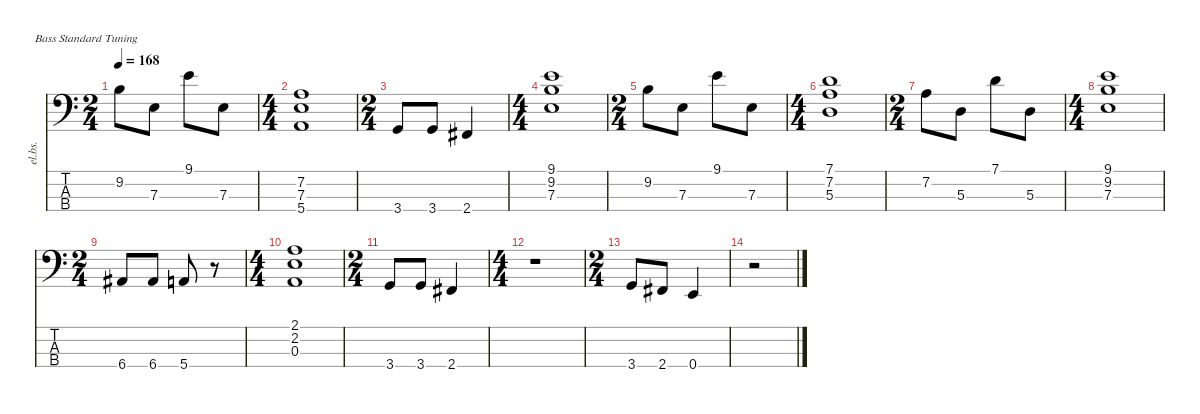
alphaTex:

\defaultSystemsLayout 4
\hideDynamics
\bracketExtendMode nobrackets
\otherSystemsTrackNameOrientation horizontal
\track ("Bass" "el.bs.") {instrument electricbasspick}
\staff {score tabs}
\tuning (G2 D2 A1 E1)
\ts (2 4)
\beaming (8 2 2)
\tempo 168
\clef f4
\ks c
9.2.8{dy fff} 7.3.8 9.1.8 7.3.8 |
\ts (4 4)
\beaming (8 2 2 2 2)
(7.2 7.3 5.4).1 |
\ts (2 4)
\beaming (8 2 2)
3.4.8 3.4.8 2.4{acc #}.4 |
\ts (4 4)
\beaming (8 2 2 2 2)
(9.1 9.2 7.3).1 |
\ts (2 4)
\beaming (8 2 2)
9.2.8 7.3.8 9.1.8 7.3.8 |
\ts (4 4)
\beaming (8 2 2 2 2)
(7.1 7.2 5.3).1 |
\ts (2 4)
\beaming (8 2 2)
7.2.8 5.3.8 7.1.8 5.3.8 |
\ts (4 4)
\beaming (8 2 2 2 2)
(9.1 9.2 7.3).1 |
\ts (2 4)
\beaming (8 2 2)
6.4{acc #}.8 6.4{acc #}.8 5.4.8 r.8 |
\ts (4 4)
\beaming (8 2 2 2 2)
(2.1 2.2 0.3).1 |
\ts (2 4)
\beaming (8 2 2)
3.4.8 3.4.8 2.4{acc #}.4 |
\ts (4 4)
\beaming (8 2 2 2 2)
r.1 |
\ts (2 4)
\beaming (8 2 2)
3.4.8 2.4{acc #}.8 0.4.4 |
r.2
